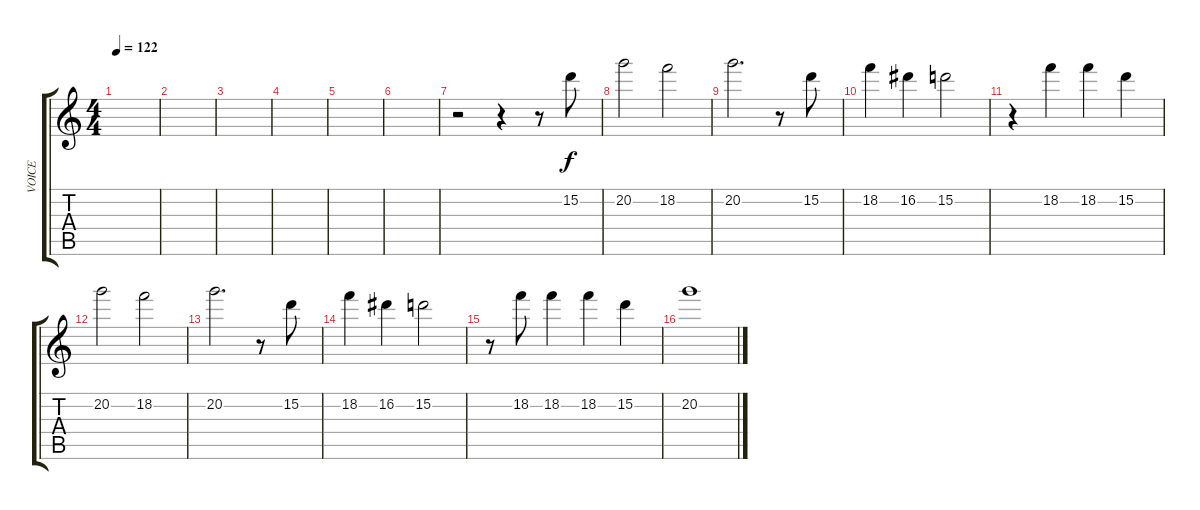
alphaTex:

\track ("VOICE" "VOICE") {instrument overdrivenguitar}
\staff {score tabs}
\tuning (E4 B3 G3 D3 A2 E2) {hide}
\ts (4 4)
\tempo 122
\clef g2
\ks c
|
|
|
|
|
|
r.2 r.4 r.8 15.2.8 |
20.2.2 18.2.2 |
20.2.2{d} r.8 15.2.8 |
18.2.4 16.2.4 15.2.2 |
r.4 18.2.4 18.2.4 15.2.4 |
20.2.2 18.2.2 |
20.2.2{d} r.8 15.2.8 |
18.2.4 16.2.4 15.2.2 |
r.8 18.2.8 18.2.4 18.2.4 15.2.4 |
20.2.1
